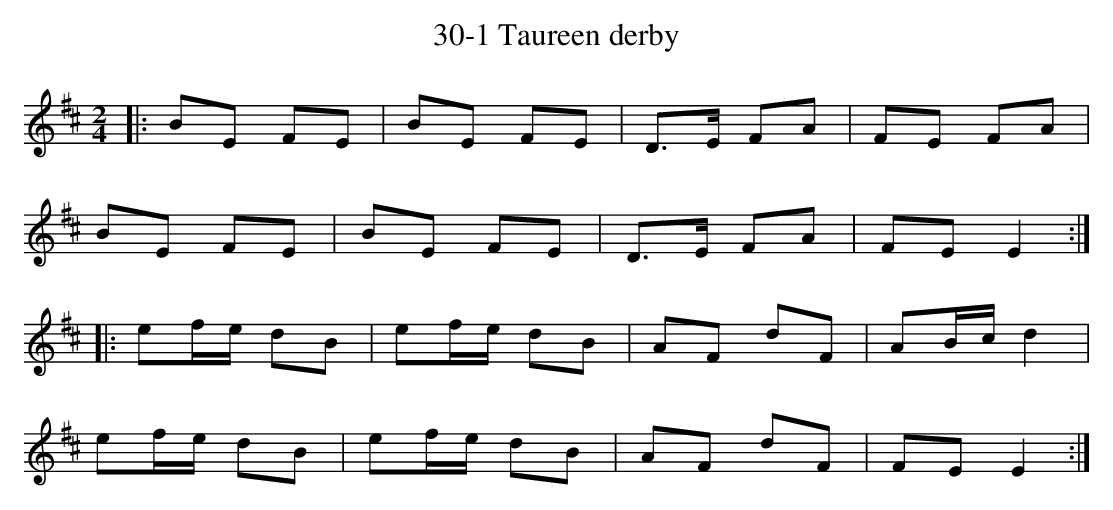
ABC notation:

X:1
T: 30-1 Taureen derby
M: 2/4
L: 1/8
K: Edor
|:BE FE|BE FE|D>E FA|FE FA|
BE FE|BE FE|D>E FA|FE E2:|
|:ef/e/ dB|ef/e/ dB|AF dF|AB/c/ d2|
ef/e/ dB|ef/e/ dB|AF dF|FE E2:|
